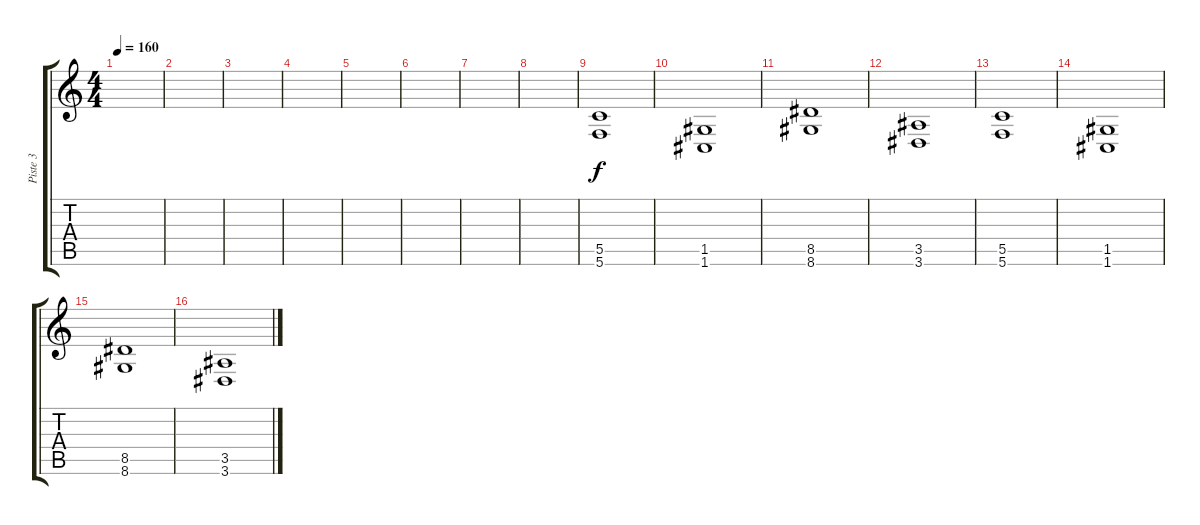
\track ("Piste 3" "Piste 3") {instrument overdrivenguitar}
\staff {score tabs}
\tuning (D4 A3 F3 C3 G2 C2) {hide}
\ts (4 4)
\tempo 160
\clef g2
\ks c
|
|
|
|
|
|
|
|
(5.5 5.6).1 |
(1.5 1.6).1 |
(8.5 8.6).1 |
(3.5 3.6).1 |
(5.5 5.6).1 |
(1.5 1.6).1 |
(8.5 8.6).1 |
(3.5 3.6).1
